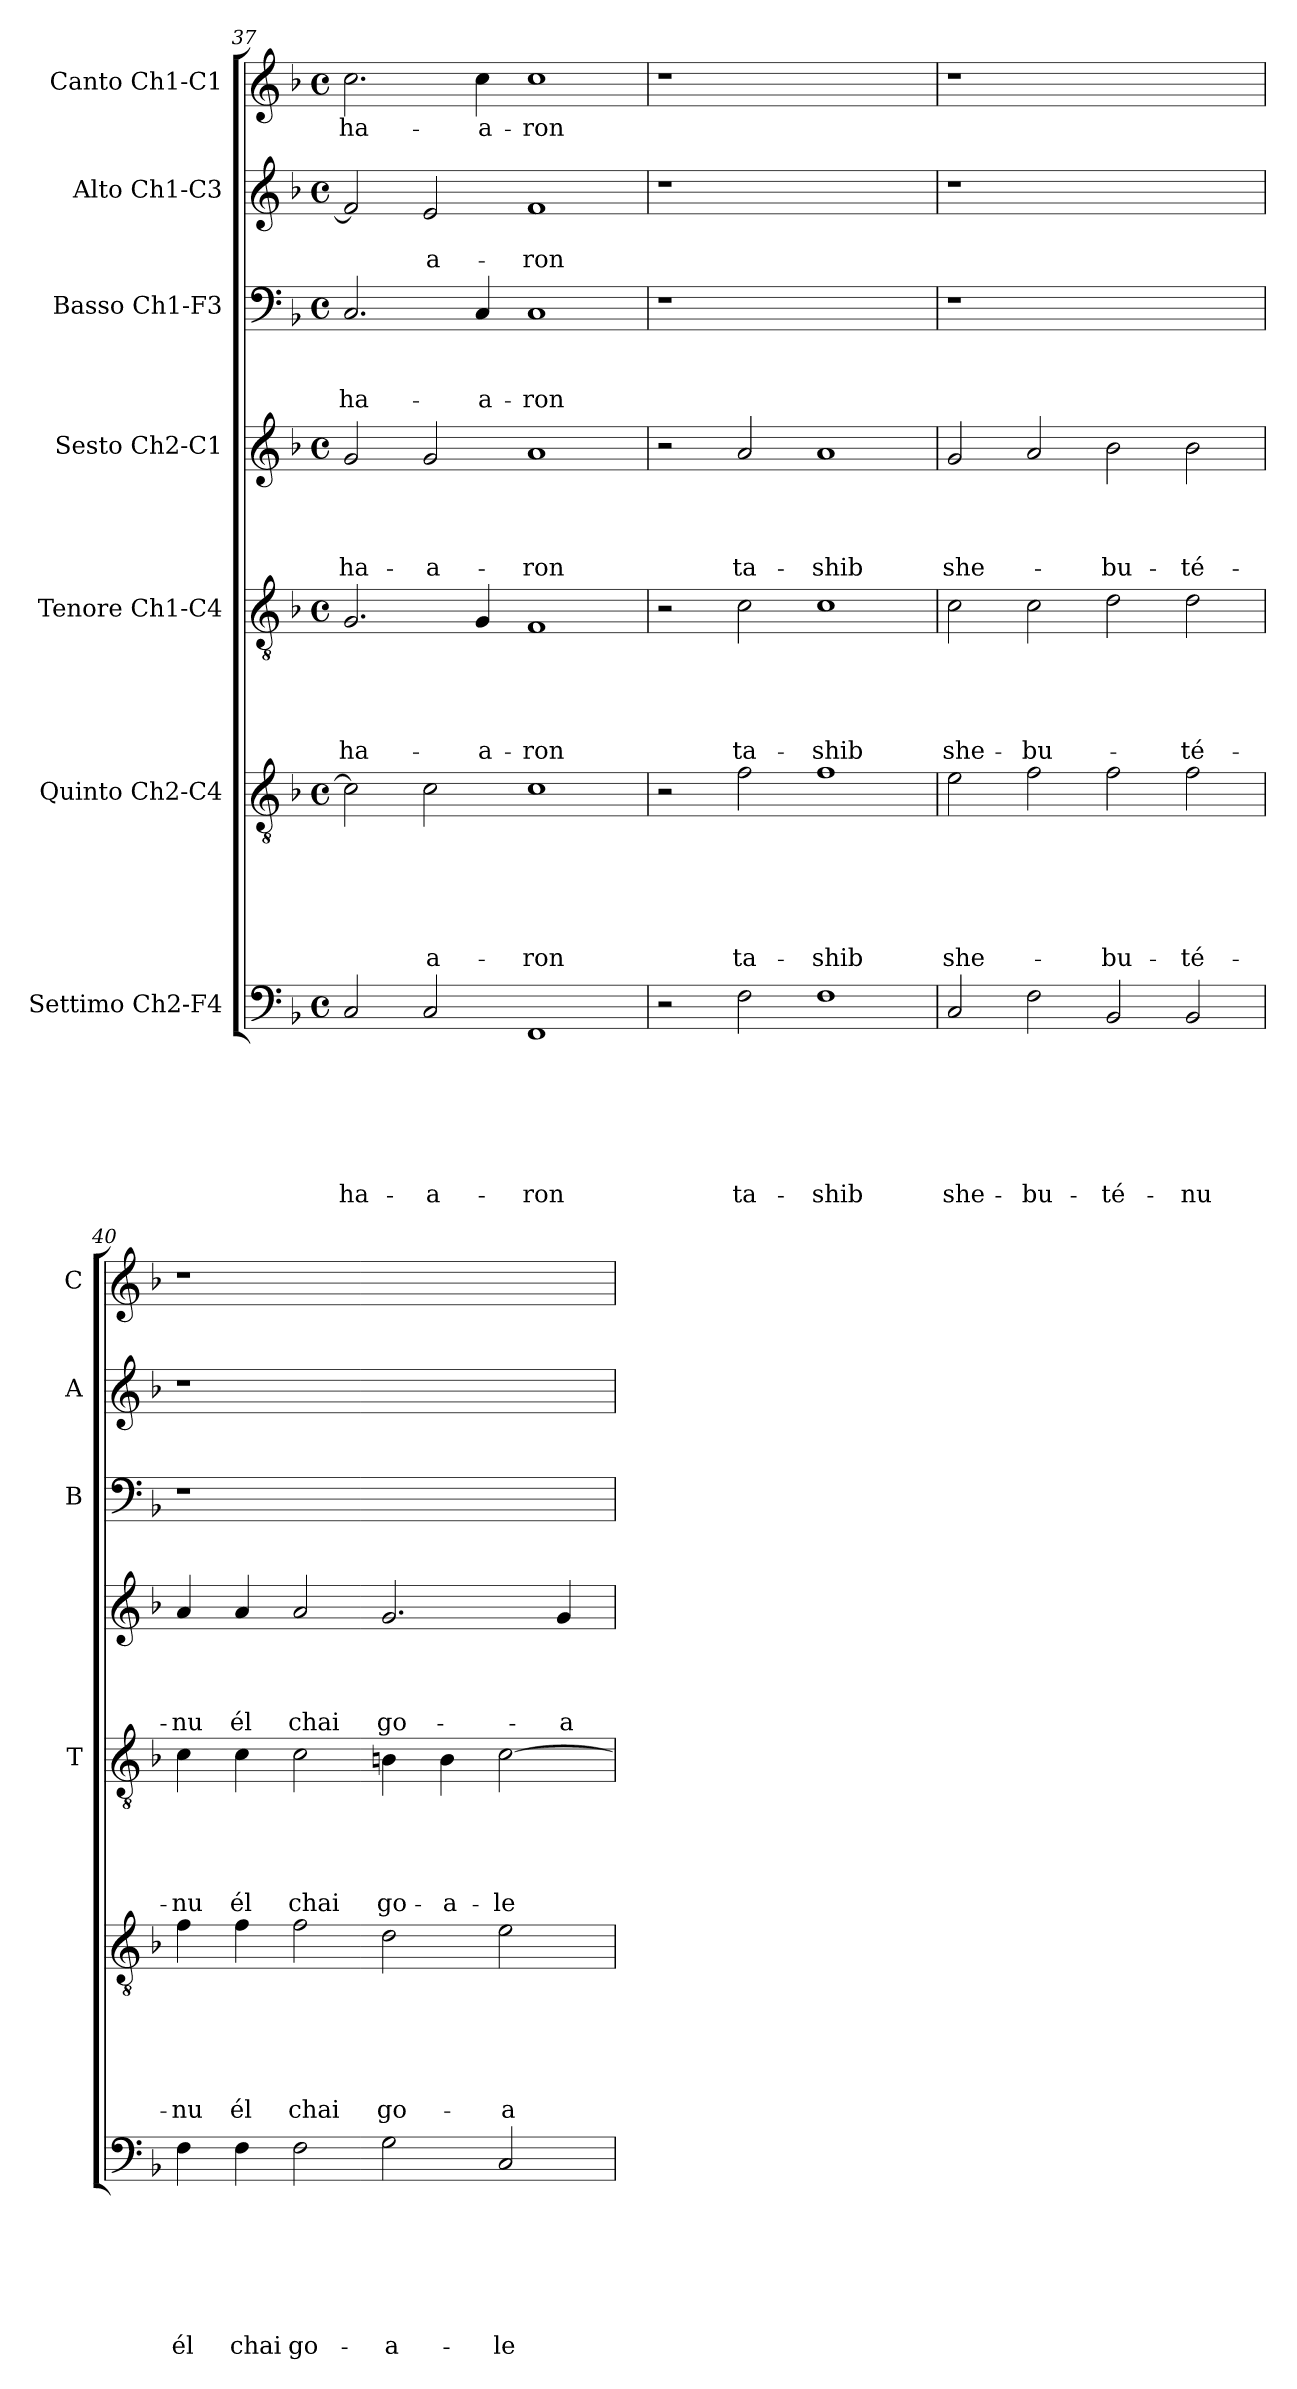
**kern	**text	**text	**text	**text	**text	**text	**text	**kern	**text	**text	**text	**text	**text	**text	**kern	**text	**text	**text	**text	**text	**kern	**text	**text	**text	**text	**kern	**text	**text	**text	**kern	**text	**text	**kern	**text
*part7	*part7	*part7	*part7	*part7	*part7	*part7	*part7	*part6	*part6	*part6	*part6	*part6	*part6	*part6	*part5	*part5	*part5	*part5	*part5	*part5	*part4	*part4	*part4	*part4	*part4	*part3	*part3	*part3	*part3	*part2	*part2	*part2	*part1	*part1
*staff7	*staff7	*staff7	*staff7	*staff7	*staff7	*staff7	*staff7	*staff6	*staff6	*staff6	*staff6	*staff6	*staff6	*staff6	*staff5	*staff5	*staff5	*staff5	*staff5	*staff5	*staff4	*staff4	*staff4	*staff4	*staff4	*staff3	*staff3	*staff3	*staff3	*staff2	*staff2	*staff2	*staff1	*staff1
*I"Settimo Ch2-F4	*	*	*	*	*	*	*	*I"Quinto Ch2-C4	*	*	*	*	*	*	*I"Tenore Ch1-C4	*	*	*	*	*	*I"Sesto Ch2-C1	*	*	*	*	*I"Basso Ch1-F3	*	*	*	*I"Alto Ch1-C3	*	*	*I"Canto Ch1-C1	*
*	*	*	*	*	*	*	*	*	*	*	*	*	*	*	*I'T	*	*	*	*	*	*	*	*	*	*	*I'B	*	*	*	*I'A	*	*	*I'C	*
*clefF4	*	*	*	*	*	*	*	*clefGv2	*	*	*	*	*	*	*clefGv2	*	*	*	*	*	*clefG2	*	*	*	*	*clefF4	*	*	*	*clefG2	*	*	*clefG2	*
*k[b-]	*	*	*	*	*	*	*	*k[b-]	*	*	*	*	*	*	*k[b-]	*	*	*	*	*	*k[b-]	*	*	*	*	*k[b-]	*	*	*	*k[b-]	*	*	*k[b-]	*
*F:	*	*	*	*	*	*	*	*F:	*	*	*	*	*	*	*F:	*	*	*	*	*	*F:	*	*	*	*	*F:	*	*	*	*F:	*	*	*F:	*
*M4/4	*	*	*	*	*	*	*	*M4/4	*	*	*	*	*	*	*M4/4	*	*	*	*	*	*M4/4	*	*	*	*	*M4/4	*	*	*	*M4/4	*	*	*M4/4	*
*met(c)	*	*	*	*	*	*	*	*met(c)	*	*	*	*	*	*	*met(c)	*	*	*	*	*	*met(c)	*	*	*	*	*met(c)	*	*	*	*met(c)	*	*	*met(c)	*
=37	=37	=37	=37	=37	=37	=37	=37	=37	=37	=37	=37	=37	=37	=37	=37	=37	=37	=37	=37	=37	=37	=37	=37	=37	=37	=37	=37	=37	=37	=37	=37	=37	=37	=37
!	!	!	!	!	!	!	!LO:LY:b	!	!	!	!	!	!	!	!	!	!	!	!	!LO:LY:b	!	!	!	!	!LO:LY:b	!	!	!	!LO:LY:b	!	!	!	!	!LO:LY:b
2C/	.	.	.	.	.	.	ha-	2c\]	.	.	.	.	.	.	2.G/	.	.	.	.	ha-	2g/	.	.	.	ha-	2.C/	.	.	ha-	2f/]	.	.	2.cc\	ha-
!	!	!	!	!	!	!	!LO:LY:b	!	!	!	!	!	!	!LO:LY:b	!	!	!	!	!	!	!	!	!	!	!LO:LY:b	!	!	!	!	!	!	!LO:LY:b	!	!
2C/	.	.	.	.	.	.	-a-	2c\	.	.	.	.	.	-a-	.	.	.	.	.	.	2g/	.	.	.	-a-	.	.	.	.	2e/	.	-a-	.	.
!	!	!	!	!	!	!	!	!	!	!	!	!	!	!	!	!	!	!	!	!LO:LY:b	!	!	!	!	!	!	!	!	!LO:LY:b	!	!	!	!	!LO:LY:b
.	.	.	.	.	.	.	.	.	.	.	.	.	.	.	4G/	.	.	.	.	-a-	.	.	.	.	.	4C/	.	.	-a-	.	.	.	4cc\	-a-
!	!	!	!	!	!	!	!LO:LY:b	!	!	!	!	!	!	!LO:LY:b	!	!	!	!	!	!LO:LY:b	!	!	!	!	!LO:LY:b	!	!	!	!LO:LY:b	!	!	!LO:LY:b	!	!LO:LY:b
1FF	.	.	.	.	.	.	-ron	1c	.	.	.	.	.	-ron	1F	.	.	.	.	-ron	1a	.	.	.	-ron	1C	.	.	-ron	1f	.	-ron	1cc	-ron
!!LO:LB:g=z
=38	=38	=38	=38	=38	=38	=38	=38	=38	=38	=38	=38	=38	=38	=38	=38	=38	=38	=38	=38	=38	=38	=38	=38	=38	=38	=38	=38	=38	=38	=38	=38	=38	=38	=38
2r	.	.	.	.	.	.	.	2r	.	.	.	.	.	.	2r	.	.	.	.	.	2r	.	.	.	.	1r	.	.	.	1r	.	.	1r	.
!	!	!	!	!	!	!	!LO:LY:b	!	!	!	!	!	!	!LO:LY:b	!	!	!	!	!	!LO:LY:b	!	!	!	!	!LO:LY:b	!	!	!	!	!	!	!	!	!
2F\	.	.	.	.	.	.	ta-	2f\	.	.	.	.	.	ta-	2c\	.	.	.	.	ta-	2a/	.	.	.	ta-	.	.	.	.	.	.	.	.	.
!	!	!	!	!	!	!	!LO:LY:b	!	!	!	!	!	!	!LO:LY:b	!	!	!	!	!	!LO:LY:b	!	!	!	!	!LO:LY:b	!	!	!	!	!	!	!	!	!
1F	.	.	.	.	.	.	-shib	1f	.	.	.	.	.	-shib	1c	.	.	.	.	-shib	1a	.	.	.	-shib	1ryy	.	.	.	1ryy	.	.	1ryy	.
=39	=39	=39	=39	=39	=39	=39	=39	=39	=39	=39	=39	=39	=39	=39	=39	=39	=39	=39	=39	=39	=39	=39	=39	=39	=39	=39	=39	=39	=39	=39	=39	=39	=39	=39
!	!	!	!	!	!	!	!LO:LY:b	!	!	!	!	!	!	!LO:LY:b	!	!	!	!	!	!LO:LY:b	!	!	!	!	!LO:LY:b	!	!	!	!	!	!	!	!	!
2C/	.	.	.	.	.	.	she-	2e\	.	.	.	.	.	she-	2c\	.	.	.	.	she-	2g/	.	.	.	she-	1r	.	.	.	1r	.	.	1r	.
!	!	!	!	!	!	!	!LO:LY:b	!	!	!	!	!	!	!	!	!	!	!	!	!LO:LY:b	!	!	!	!	!	!	!	!	!	!	!	!	!	!
2F\	.	.	.	.	.	.	-bu-	2f\	.	.	.	.	.	.	2c\	.	.	.	.	-bu-	2a/	.	.	.	.	.	.	.	.	.	.	.	.	.
!	!	!	!	!	!	!	!LO:LY:b	!	!	!	!	!	!	!LO:LY:b	!	!	!	!	!	!	!	!	!	!	!LO:LY:b	!	!	!	!	!	!	!	!	!
2BB-/	.	.	.	.	.	.	-té-	2f\	.	.	.	.	.	-bu-	2d\	.	.	.	.	.	2b-\	.	.	.	-bu-	1ryy	.	.	.	1ryy	.	.	1ryy	.
!	!	!	!	!	!	!	!LO:LY:b	!	!	!	!	!	!	!LO:LY:b	!	!	!	!	!	!LO:LY:b	!	!	!	!	!LO:LY:b	!	!	!	!	!	!	!	!	!
2BB-/	.	.	.	.	.	.	-nu	2f\	.	.	.	.	.	-té-	2d\	.	.	.	.	-té-	2b-\	.	.	.	-té-	.	.	.	.	.	.	.	.	.
=40	=40	=40	=40	=40	=40	=40	=40	=40	=40	=40	=40	=40	=40	=40	=40	=40	=40	=40	=40	=40	=40	=40	=40	=40	=40	=40	=40	=40	=40	=40	=40	=40	=40	=40
!	!	!	!	!	!	!	!LO:LY:b	!	!	!	!	!	!	!LO:LY:b	!	!	!	!	!	!LO:LY:b	!	!	!	!	!LO:LY:b	!	!	!	!	!	!	!	!	!
4F\	.	.	.	.	.	.	él	4f\	.	.	.	.	.	-nu	4c\	.	.	.	.	-nu	4a/	.	.	.	-nu	1r	.	.	.	1r	.	.	1r	.
!	!	!	!	!	!	!	!LO:LY:b	!	!	!	!	!	!	!LO:LY:b	!	!	!	!	!	!LO:LY:b	!	!	!	!	!LO:LY:b	!	!	!	!	!	!	!	!	!
4F\	.	.	.	.	.	.	chai	4f\	.	.	.	.	.	él	4c\	.	.	.	.	él	4a/	.	.	.	él	.	.	.	.	.	.	.	.	.
!	!	!	!	!	!	!	!LO:LY:b	!	!	!	!	!	!	!LO:LY:b	!	!	!	!	!	!LO:LY:b	!	!	!	!	!LO:LY:b	!	!	!	!	!	!	!	!	!
2F\	.	.	.	.	.	.	go-	2f\	.	.	.	.	.	chai	2c\	.	.	.	.	chai	2a/	.	.	.	chai	.	.	.	.	.	.	.	.	.
!	!	!	!	!	!	!	!LO:LY:b	!	!	!	!	!	!	!LO:LY:b	!	!	!	!	!	!LO:LY:b	!	!	!	!	!LO:LY:b	!	!	!	!	!	!	!	!	!
2G\	.	.	.	.	.	.	-a-	2d\	.	.	.	.	.	go-	4Bn\	.	.	.	.	go-	2.g/	.	.	.	go-	1ryy	.	.	.	1ryy	.	.	1ryy	.
!	!	!	!	!	!	!	!	!	!	!	!	!	!	!	!	!	!	!	!	!LO:LY:b	!	!	!	!	!	!	!	!	!	!	!	!	!	!
.	.	.	.	.	.	.	.	.	.	.	.	.	.	.	4B\	.	.	.	.	-a-	.	.	.	.	.	.	.	.	.	.	.	.	.	.
!	!	!	!	!	!	!	!LO:LY:b	!	!	!	!	!	!	!LO:LY:b	!	!	!	!	!	!LO:LY:b	!	!	!	!	!	!	!	!	!	!	!	!	!	!
2C/	.	.	.	.	.	.	-le-	2e\	.	.	.	.	.	-a-	[2c\	.	.	.	.	-le-	.	.	.	.	.	.	.	.	.	.	.	.	.	.
!	!	!	!	!	!	!	!	!	!	!	!	!	!	!	!	!	!	!	!	!	!	!	!	!	!LO:LY:b	!	!	!	!	!	!	!	!	!
.	.	.	.	.	.	.	.	.	.	.	.	.	.	.	.	.	.	.	.	.	4g/	.	.	.	-a-	.	.	.	.	.	.	.	.	.
=	=	=	=	=	=	=	=	=	=	=	=	=	=	=	=	=	=	=	=	=	=	=	=	=	=	=	=	=	=	=	=	=	=	=
*-	*-	*-	*-	*-	*-	*-	*-	*-	*-	*-	*-	*-	*-	*-	*-	*-	*-	*-	*-	*-	*-	*-	*-	*-	*-	*-	*-	*-	*-	*-	*-	*-	*-	*-
